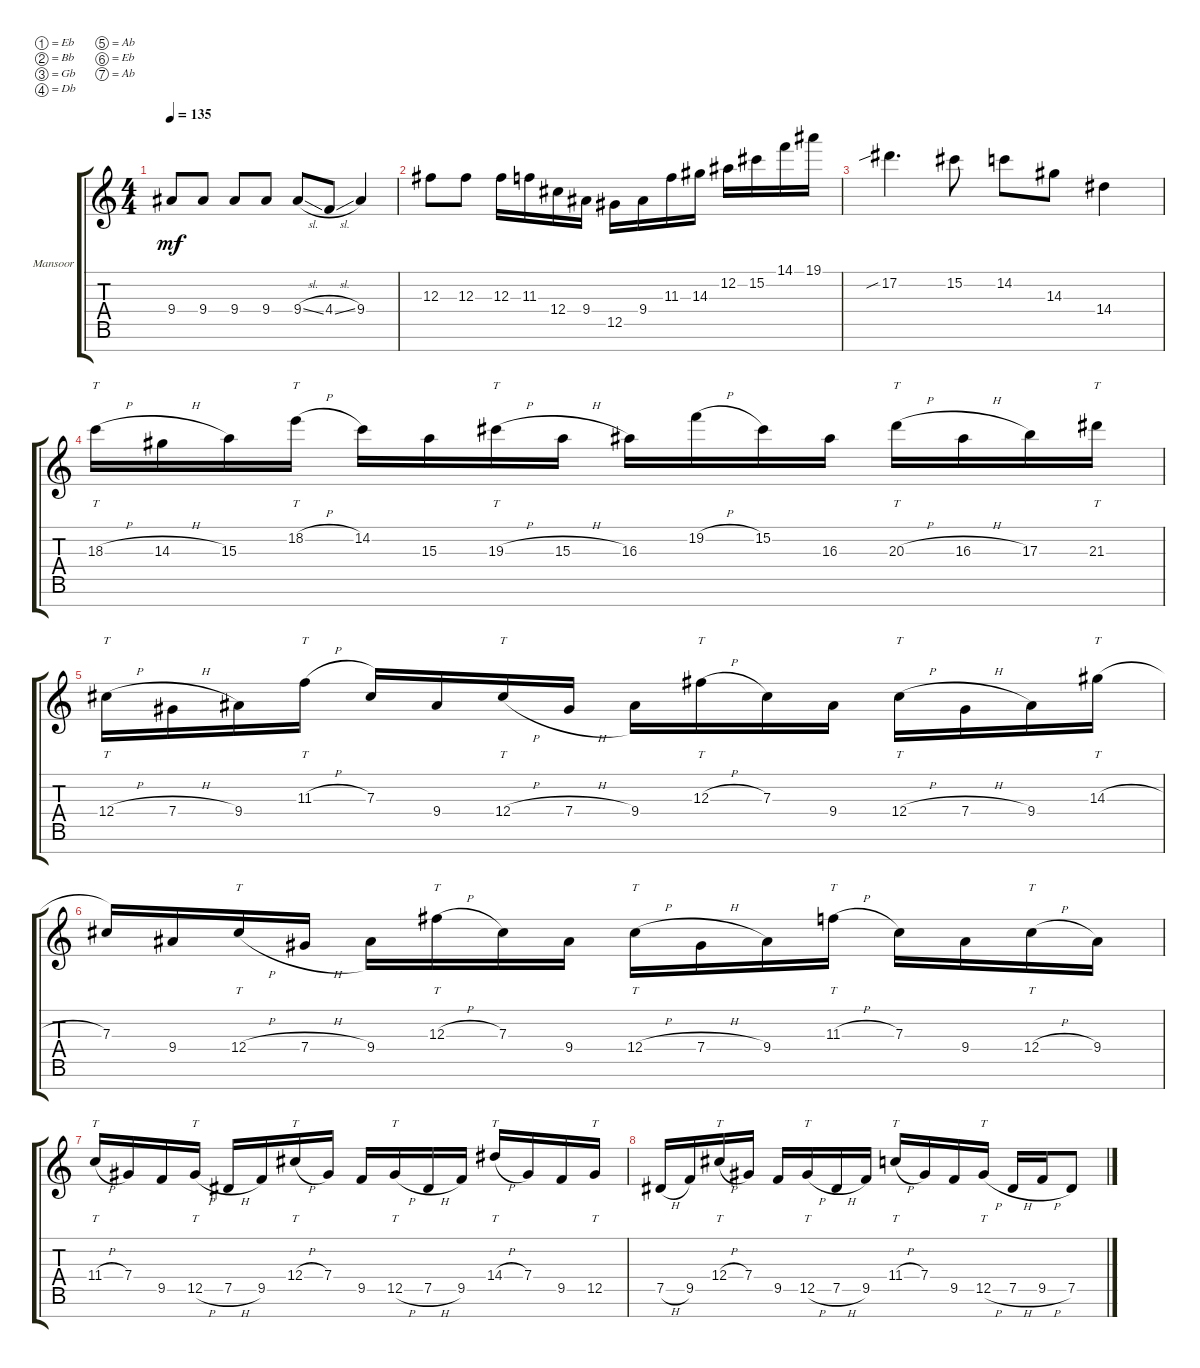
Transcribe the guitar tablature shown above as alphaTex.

\defaultSystemsLayout 4
\bracketExtendMode groupsimilarinstruments
\multiBarRest
\firstSystemTrackNameOrientation horizontal
\otherSystemsTrackNameOrientation horizontal
\track ("Misha Mansoor" "Mansoor") {instrument distortionguitar}
\staff {score tabs}
\tuning (Eb4 Bb3 Gb3 Db3 Ab2 Eb2 Ab1)
\ts (4 4)
\tempo 135
\clef g2
\ks c
9.4.8{dy mf} 9.4.8 9.4.8 9.4.8 9.4{sl}.8 4.4{sl}.8 9.4.4 |
12.3.8 12.3.8 12.3.16 11.3.16 12.4.16 9.4.16 12.5.16 9.4.16 11.3.16 14.3.16 12.2.16 15.2.16 14.1.16 19.1.16 |
17.2{sib}.4{d} 15.2.8 14.2.8 14.3.8 14.4.4 |
18.3{h}.16{tt} 14.3{h}.16 15.3.16 18.2{h}.16{tt} 14.2.16 15.3.16 19.3{h}.16{tt} 15.3{h}.16 16.3.16 19.2{h}.16 15.2.16 16.3.16 20.3{h}.16{tt} 16.3{h}.16 17.3.16 21.3.16{tt} |
12.4{h}.16{tt} 7.4{h}.16 9.4.16 11.3{h}.16{tt} 7.3.16 9.4.16 12.4{h}.16{tt} 7.4{h}.16 9.4.16 12.3{h}.16{tt} 7.3.16 9.4.16 12.4{h}.16{tt} 7.4{h}.16 9.4.16 14.3{h}.16{tt} |
7.3.16 9.4.16 12.4{h}.16{tt} 7.4{h}.16 9.4.16 12.3{h}.16{tt} 7.3.16 9.4.16 12.4{h}.16{tt} 7.4{h}.16 9.4.16 11.3{h}.16{tt} 7.3.16 9.4.16 12.4{h}.16{tt} 9.4.16 |
11.4{h}.16{tt} 7.4.16 9.5.16 12.5{h}.16{tt} 7.5{h}.16 9.5.16 12.4{h}.16{tt} 7.4.16 9.5.16 12.5{h}.16{tt} 7.5{h}.16 9.5.16 14.4{h}.16{tt} 7.4.16 9.5.16 12.5.16{tt} |
7.5{h}.16 9.5.16 12.4{h}.16{tt} 7.4.16 9.5.16 12.5{h}.16{tt} 7.5{h}.16 9.5.16 11.4{h}.16{tt} 7.4.16 9.5.16 12.5{h}.16{tt} 7.5{h}.16 9.5{h}.16 7.5.8
